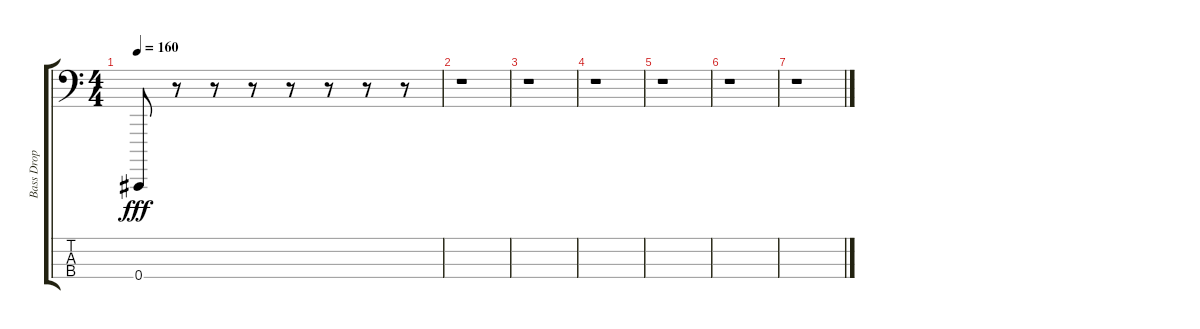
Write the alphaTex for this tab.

\track ("Bass Drop" "Bass Drop") {instrument ocarina}
\staff {score tabs}
\tuning (Gb2 Db2 Ab1 Db0) {hide}
\ts (4 4)
\tempo 160
\clef f4
\ks c
0.4.8{dy fff} r.8 r.8 r.8 r.8 r.8 r.8 r.8 |
r.1 |
r.1 |
r.1 |
r.1 |
r.1 |
r.1
